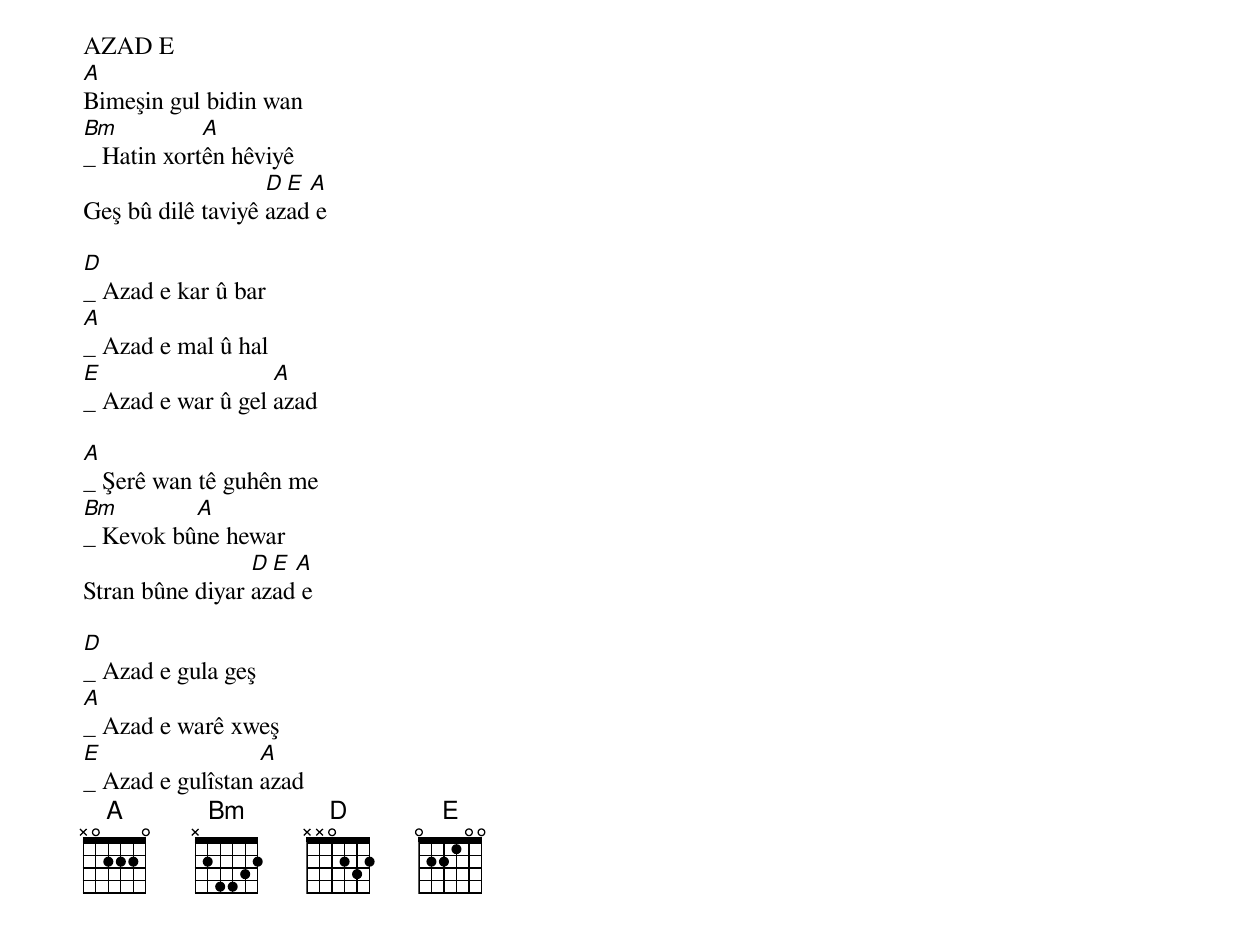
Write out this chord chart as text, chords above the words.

AZAD E
A
Bimeşin gul bidin wan
Bm          A
_ Hatin xortên hêviyê
                   D E A
Geş bû dilê taviyê azad e

D
_ Azad e kar û bar
A
_ Azad e mal û hal
E                  A
_ Azad e war û gel azad

A
_ Şerê wan tê guhên me
Bm        A
_ Kevok bûne hewar
                 D E A
Stran bûne diyar azad e

D
_ Azad e gula geş
A
_ Azad e warê xweş
E                 A
_ Azad e gulîstan azad
